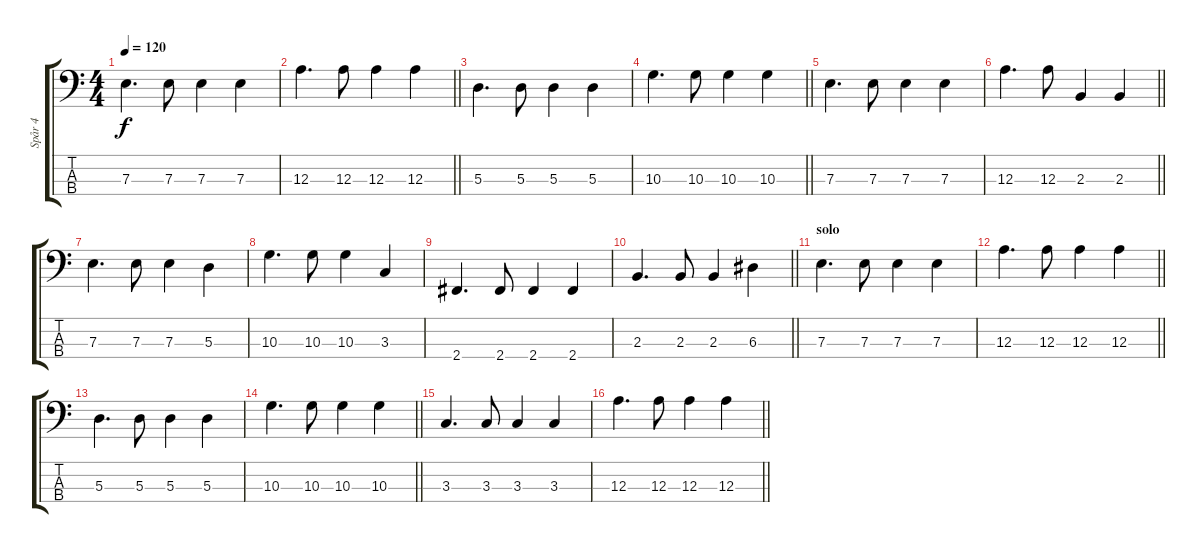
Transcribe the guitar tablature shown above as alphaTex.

\track ("Spår 4" "Spår 4") {instrument electricbassfinger}
\staff {score tabs}
\tuning (G2 D2 A1 E1) {hide}
\ts (4 4)
\tempo 120
\clef f4
\ks c
7.3.4{d dy f} 7.3.8 7.3.4 7.3.4 |
\barLineRight lightlight
12.3.4{d} 12.3.8 12.3.4 12.3.4 |
5.3.4{d} 5.3.8 5.3.4 5.3.4 |
\barLineRight lightlight
10.3.4{d} 10.3.8 10.3.4 10.3.4 |
7.3.4{d} 7.3.8 7.3.4 7.3.4 |
\barLineRight lightlight
12.3.4{d} 12.3.8 2.3.4 2.3.4 |
7.3.4{d} 7.3.8 7.3.4 5.3.4 |
10.3.4{d} 10.3.8 10.3.4 3.3.4 |
2.4.4{d} 2.4.8 2.4.4 2.4.4 |
\barLineRight lightlight
2.3.4{d} 2.3.8 2.3.4 6.3.4 |
\section ("" "solo")
7.3.4{d} 7.3.8 7.3.4 7.3.4 |
\barLineRight lightlight
12.3.4{d} 12.3.8 12.3.4 12.3.4 |
5.3.4{d} 5.3.8 5.3.4 5.3.4 |
\barLineRight lightlight
10.3.4{d} 10.3.8 10.3.4 10.3.4 |
3.3.4{d} 3.3.8 3.3.4 3.3.4 |
\barLineRight lightlight
12.3.4{d} 12.3.8 12.3.4 12.3.4
